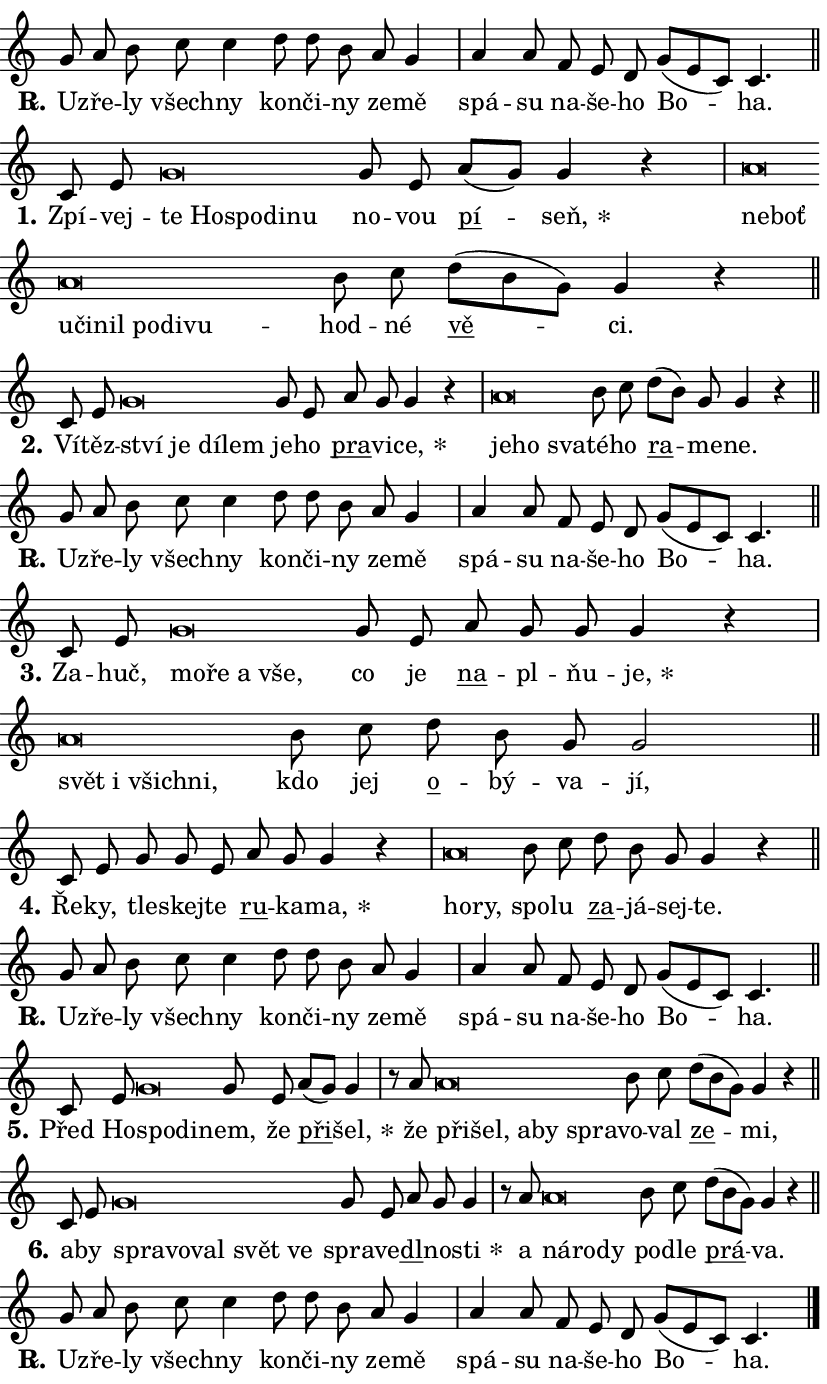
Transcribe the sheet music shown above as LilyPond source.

\version "2.24.0"
\header { tagline = "" }
\paper {
  indent = 0\cm
  top-margin = 0\cm
  right-margin = 0.13\cm % to fit lyric hyphens
  bottom-margin = 0\cm
  left-margin = 0\cm
  paper-width = 14\cm
  page-breaking = #ly:one-page-breaking
  system-system-spacing.basic-distance = #11
  score-system-spacing.basic-distance = #11
  ragged-last = ##f
}


%% Author: Thomas Morley
%% https://lists.gnu.org/archive/html/lilypond-user/2020-05/msg00002.html
#(define (line-position grob)
"Returns position of @var[grob} in current system:
   @code{'start}, if at first time-step
   @code{'end}, if at last time-step
   @code{'middle} otherwise
"
  (let* ((col (ly:item-get-column grob))
         (ln (ly:grob-object col 'left-neighbor))
         (rn (ly:grob-object col 'right-neighbor))
         (col-to-check-left (if (ly:grob? ln) ln col))
         (col-to-check-right (if (ly:grob? rn) rn col))
         (break-dir-left
           (and
             (ly:grob-property col-to-check-left 'non-musical #f)
             (ly:item-break-dir col-to-check-left)))
         (break-dir-right
           (and
             (ly:grob-property col-to-check-right 'non-musical #f)
             (ly:item-break-dir col-to-check-right))))
        (cond ((eqv? 1 break-dir-left) 'start)
              ((eqv? -1 break-dir-right) 'end)
              (else 'middle))))

#(define (tranparent-at-line-position vctor)
  (lambda (grob)
  "Relying on @code{line-position} select the relevant enry from @var{vctor}.
Used to determine transparency,"
    (case (line-position grob)
      ((end) (not (vector-ref vctor 0)))
      ((middle) (not (vector-ref vctor 1)))
      ((start) (not (vector-ref vctor 2))))))

noteHeadBreakVisibility =
#(define-music-function (break-visibility)(vector?)
"Makes @code{NoteHead}s transparent relying on @var{break-visibility}"
#{
  \override NoteHead.transparent =
    #(tranparent-at-line-position break-visibility)
#})

#(define delete-ledgers-for-transparent-note-heads
  (lambda (grob)
    "Reads whether a @code{NoteHead} is transparent.
If so this @code{NoteHead} is removed from @code{'note-heads} from
@var{grob}, which is supposed to be @code{LedgerLineSpanner}.
As a result ledgers are not printed for this @code{NoteHead}"
    (let* ((nhds-array (ly:grob-object grob 'note-heads))
           (nhds-list
             (if (ly:grob-array? nhds-array)
                 (ly:grob-array->list nhds-array)
                 '()))
           ;; Relies on the transparent-property being done before
           ;; Staff.LedgerLineSpanner.after-line-breaking is executed.
           ;; This is fragile ...
           (to-keep
             (remove
               (lambda (nhd)
                 (ly:grob-property nhd 'transparent #f))
               nhds-list)))
      ;; TODO find a better method to iterate over grob-arrays, similiar
      ;; to filter/remove etc for lists
      ;; For now rebuilt from scratch
      (set! (ly:grob-object grob 'note-heads)  '())
      (for-each
        (lambda (nhd)
          (ly:pointer-group-interface::add-grob grob 'note-heads nhd))
        to-keep))))

squashNotes = {
  \override NoteHead.X-extent = #'(-0.2 . 0.2)
  \override NoteHead.Y-extent = #'(-0.75 . 0)
  \override NoteHead.stencil =
    #(lambda (grob)
       (let ((pos (ly:grob-property grob 'staff-position)))
         (begin
           (if (< pos -7) (display "ERROR: Lower brevis then expected\n") (display ""))
           (if (<= pos -6) ly:text-interface::print ly:note-head::print))))
}
unSquashNotes = {
  \revert NoteHead.X-extent
  \revert NoteHead.Y-extent
  \revert NoteHead.stencil
}

hideNotes = \noteHeadBreakVisibility #begin-of-line-visible
unHideNotes = \noteHeadBreakVisibility #all-visible

% work-around for resetting accidentals
% https://lilypond.org/doc/v2.23/Documentation/notation/displaying-rhythms#unmetered-music
cadenzaMeasure = {
  \cadenzaOff
  \partial 1024 s1024
  \cadenzaOn
}

#(define-markup-command (accent layout props text) (markup?)
  "Underline accented syllable"
  (interpret-markup layout props
    #{\markup \override #'(offset . 4.3) \underline { #text }#}))

responsum = \markup \concat {
  "R" \hspace #-1.05 \path #0.1 #'((moveto 0 0.07) (lineto 0.9 0.8)) \hspace #0.05 "."
}

spaceSize = #0.6828661417322834 % exact space size for TeX Gyre Schola

\layout {
  \context {
    \Staff
    \remove "Time_signature_engraver"
    \override LedgerLineSpanner.after-line-breaking = #delete-ledgers-for-transparent-note-heads
  }
  \context {
    \Lyrics {
      \override LyricSpace.minimum-distance = \spaceSize
      \override LyricText.font-name = #"TeX Gyre Schola"
      \override LyricText.font-size = 1
      \override StanzaNumber.font-name = #"TeX Gyre Schola Bold"
      \override StanzaNumber.font-size = 1
    }
  }
  \context {
    \Score 
    \override NoteHead.text =
      #(lambda (grob) 
        (let ((pos (ly:grob-property grob 'staff-position)))
          #{\markup {
            \combine
              \halign #-0.55 \raise #(if (= pos -6) 0 0.5) \override #'(thickness . 2) \draw-line #'(3.2 . 0)
              \musicglyph "noteheads.sM1"
          }#}))
  }
}

% magnetic-lyrics.ily
%
%   written by
%     Jean Abou Samra <jean@abou-samra.fr>
%     Werner Lemberg <wl@gnu.org>
%
%   adapted by
%     Jiri Hon <jiri.hon@gmail.com>
%
% Version 2022-Apr-15

% https://www.mail-archive.com/lilypond-user@gnu.org/msg149350.html

#(define (Left_hyphen_pointer_engraver context)
   "Collect syllable-hyphen-syllable occurrences in lyrics and store
them in properties.  This engraver only looks to the left.  For
example, if the lyrics input is @code{foo -- bar}, it does the
following.

@itemize @bullet
@item
Set the @code{text} property of the @code{LyricHyphen} grob between
@q{foo} and @q{bar} to @code{foo}.

@item
Set the @code{left-hyphen} property of the @code{LyricText} grob with
text @q{foo} to the @code{LyricHyphen} grob between @q{foo} and
@q{bar}.
@end itemize

Use this auxiliary engraver in combination with the
@code{lyric-@/text::@/apply-@/magnetic-@/offset!} hook."
   (let ((hyphen #f)
         (text #f))
     (make-engraver
      (acknowledgers
       ((lyric-syllable-interface engraver grob source-engraver)
        (set! text grob)))
      (end-acknowledgers
       ((lyric-hyphen-interface engraver grob source-engraver)
        ;(when (not (grob::has-interface grob 'lyric-space-interface))
          (set! hyphen grob)));)
      ((stop-translation-timestep engraver)
       (when (and text hyphen)
         (ly:grob-set-object! text 'left-hyphen hyphen))
       (set! text #f)
       (set! hyphen #f)))))

#(define (lyric-text::apply-magnetic-offset! grob)
   "If the space between two syllables is less than the value in
property @code{LyricText@/.details@/.squash-threshold}, move the right
syllable to the left so that it gets concatenated with the left
syllable.

Use this function as a hook for
@code{LyricText@/.after-@/line-@/breaking} if the
@code{Left_@/hyphen_@/pointer_@/engraver} is active."
   (let ((hyphen (ly:grob-object grob 'left-hyphen #f)))
     (when hyphen
       (let ((left-text (ly:spanner-bound hyphen LEFT)))
         (when (grob::has-interface left-text 'lyric-syllable-interface)
           (let* ((common (ly:grob-common-refpoint grob left-text X))
                  (this-x-ext (ly:grob-extent grob common X))
                  (left-x-ext
                   (begin
                     ;; Trigger magnetism for left-text.
                     (ly:grob-property left-text 'after-line-breaking)
                     (ly:grob-extent left-text common X)))
                  ;; `delta` is the gap width between two syllables.
                  (delta (- (interval-start this-x-ext)
                            (interval-end left-x-ext)))
                  (details (ly:grob-property grob 'details))
                  (threshold (assoc-get 'squash-threshold details 0.2)))
             (when (< delta threshold)
               (let* (;; We have to manipulate the input text so that
                      ;; ligatures crossing syllable boundaries are not
                      ;; disabled.  For languages based on the Latin
                      ;; script this is essentially a beautification.
                      ;; However, for non-Western scripts it can be a
                      ;; necessity.
                      (lt (ly:grob-property left-text 'text))
                      (rt (ly:grob-property grob 'text))
                      (is-space (grob::has-interface hyphen 'lyric-space-interface))
                      (space (if is-space " " ""))
                      (extra-delta (if is-space spaceSize 0))
                      ;; Append new syllable.
                      (ltrt-space (if (and (string? lt) (string? rt))
                                (string-append lt space rt)
                                (make-concat-markup (list lt space rt))))
                      ;; Right-align `ltrt` to the right side.
                      (ltrt-space-markup (grob-interpret-markup
                               grob
                               (make-translate-markup
                                (cons (interval-length this-x-ext) 0)
                                (make-right-align-markup ltrt-space)))))
                 (begin
                   ;; Don't print `left-text`.
                   (ly:grob-set-property! left-text 'stencil #f)
                   ;; Set text and stencil (which holds all collected
                   ;; syllables so far) and shift it to the left.
                   (ly:grob-set-property! grob 'text ltrt-space)
                   (ly:grob-set-property! grob 'stencil ltrt-space-markup)
                   (ly:grob-translate-axis! grob (- (- delta extra-delta)) X))))))))))


#(define (lyric-hyphen::displace-bounds-first grob)
   ;; Make very sure this callback isn't triggered too early.
   (let ((left (ly:spanner-bound grob LEFT))
         (right (ly:spanner-bound grob RIGHT)))
     (ly:grob-property left 'after-line-breaking)
     (ly:grob-property right 'after-line-breaking)
     (ly:lyric-hyphen::print grob)))

squashThreshold = #0.4

\layout {
  \context {
    \Lyrics
    \consists #Left_hyphen_pointer_engraver
    \override LyricText.after-line-breaking =
      #lyric-text::apply-magnetic-offset!
    \override LyricHyphen.stencil = #lyric-hyphen::displace-bounds-first
    \override LyricText.details.squash-threshold = \squashThreshold
    \override LyricHyphen.minimum-distance = 0
    \override LyricHyphen.minimum-length = \squashThreshold
  }
}

squashText = \override LyricText.details.squash-threshold = 9999
unSquashText = \override LyricText.details.squash-threshold = \squashThreshold

leftText = \override LyricText.self-alignment-X = #LEFT
unLeftText = \revert LyricText.self-alignment-X

starOffset = #(lambda (grob) 
                (let ((x_offset (ly:self-alignment-interface::aligned-on-x-parent grob)))
                  (if (= x_offset 0) 0 (+ x_offset 1.2))))

star = #(define-music-function (syllable)(string?)
"Append star separator at the end of a syllable"
#{
  \once \override LyricText.X-offset = #starOffset
  \lyricmode { \markup {
    #syllable
    \override #'((font-name . "TeX Gyre Schola Bold")) \hspace #0.2 \lower #0.65 \larger "*"
  } }
#})

starAccent = #(define-music-function (syllable)(string?)
"Append star separator at the end of a syllable and make accent"
#{
  \once \override LyricText.X-offset = #starOffset
  \lyricmode { \markup {
    \accent #syllable
    \override #'((font-name . "TeX Gyre Schola Bold")) \hspace #0.2 \lower #0.65 \larger "*"
  } }
#})

breath = #(define-music-function (syllable)(string?)
"Append breathing indicator at the end of a syllable"
#{
  \lyricmode { \markup { #syllable "+" } }
#})

optionalBreath = #(define-music-function (syllable)(string?)
"Append optional breathing indicator at the end of a syllable"
#{
  \lyricmode { \markup { #syllable "(+)" } }
#})


\score {
    <<
        \new Voice = "melody" { \cadenzaOn \key c \major \relative { g'8 a b c c4 \bar "" d8 d b \bar "" a g4 \cadenzaMeasure \bar "|" a a8 \bar "" f e d \bar "" g[( e c)] c4. \cadenzaMeasure \bar "||" \break } }
        \new Lyrics \lyricsto "melody" { \lyricmode { \set stanza = \responsum
U -- zře -- ly všech -- ny kon -- či -- ny ze -- mě spá -- su na -- še -- ho Bo -- ha. } }
    >>
    \layout {}
}

\score {
    <<
        \new Voice = "melody" { \cadenzaOn \key c \major \relative { c'8 e \bar "" \squashNotes g\breve*1/16 \hideNotes \breve*1/16 \bar "" \breve*1/16 \bar "" \breve*1/16 \breve*1/16 \bar "" \unHideNotes \unSquashNotes g8 e \bar "" a[(g)] g4 r \cadenzaMeasure \bar "|" \squashNotes a\breve*1/16 \hideNotes \breve*1/16 \bar "" \breve*1/16 \bar "" \breve*1/16 \bar "" \breve*1/16 \bar "" \breve*1/16 \bar "" \breve*1/16 \breve*1/16 \bar "" \unHideNotes \unSquashNotes b8 c \bar "" d[( b g)] g4 r \cadenzaMeasure \bar "||" \break } }
        \new Lyrics \lyricsto "melody" { \lyricmode { \set stanza = "1."
Zpí -- vej -- \leftText te \squashText Ho -- spo -- di -- nu \unLeftText \unSquashText no -- vou \markup \accent pí -- \star seň, \leftText ne -- \squashText boť u -- či -- nil po -- di -- vu -- \unLeftText \unSquashText hod -- né \markup \accent vě -- ci. } }
    >>
    \layout {}
}

\score {
    <<
        \new Voice = "melody" { \cadenzaOn \key c \major \relative { c'8 e \bar "" \squashNotes g\breve*1/16 \hideNotes \breve*1/16 \bar "" \breve*1/16 \breve*1/16 \bar "" \unHideNotes \unSquashNotes g8 e \bar "" a g g4 r \cadenzaMeasure \bar "|" \squashNotes a\breve*1/16 \hideNotes \breve*1/16 \breve*1/16 \bar "" \unHideNotes \unSquashNotes b8 c \bar "" d[( b)] g g4 r \cadenzaMeasure \bar "||" \break } }
        \new Lyrics \lyricsto "melody" { \lyricmode { \set stanza = "2."
Ví -- těz -- \leftText ství \squashText je dí -- lem \unLeftText \unSquashText je -- ho \markup \accent pra -- vi -- \star ce, \leftText je -- \squashText ho sva -- \unLeftText \unSquashText té -- ho \markup \accent ra -- me -- ne. } }
    >>
    \layout {}
}

\score {
    <<
        \new Voice = "melody" { \cadenzaOn \key c \major \relative { g'8 a b c c4 \bar "" d8 d b \bar "" a g4 \cadenzaMeasure \bar "|" a a8 \bar "" f e d \bar "" g[( e c)] c4. \cadenzaMeasure \bar "||" \break } }
        \new Lyrics \lyricsto "melody" { \lyricmode { \set stanza = \responsum
U -- zře -- ly všech -- ny kon -- či -- ny ze -- mě spá -- su na -- še -- ho Bo -- ha. } }
    >>
    \layout {}
}

\score {
    <<
        \new Voice = "melody" { \cadenzaOn \key c \major \relative { c'8 e \bar "" \squashNotes g\breve*1/16 \hideNotes \breve*1/16 \bar "" \breve*1/16 \breve*1/16 \bar "" \unHideNotes \unSquashNotes g8 e \bar "" a g g g4 r \cadenzaMeasure \bar "|" \squashNotes a\breve*1/16 \hideNotes \breve*1/16 \bar "" \breve*1/16 \breve*1/16 \bar "" \unHideNotes \unSquashNotes b8 c \bar "" d b g g2 \cadenzaMeasure \bar "||" \break } }
        \new Lyrics \lyricsto "melody" { \lyricmode { \set stanza = "3."
Za -- huč, \leftText mo -- \squashText ře a vše, \unLeftText \unSquashText co je \markup \accent na -- pl -- ňu -- \star je, \leftText svět \squashText i všich -- ni, \unLeftText \unSquashText kdo jej \markup \accent o -- bý -- va -- jí, } }
    >>
    \layout {}
}

\score {
    <<
        \new Voice = "melody" { \cadenzaOn \key c \major \relative { c'8 e g g8 e \bar "" a g g4 r \cadenzaMeasure \bar "|" \squashNotes a\breve*1/16 \hideNotes \breve*1/16 \bar "" \unHideNotes \unSquashNotes b8 c \bar "" d b g g4 r \cadenzaMeasure \bar "||" \break } }
        \new Lyrics \lyricsto "melody" { \lyricmode { \set stanza = "4."
Ře -- ky, tle -- skej -- te \markup \accent ru -- ka -- \star ma, \leftText ho -- \squashText ry, \unLeftText \unSquashText spo -- lu \markup \accent za -- já -- sej -- te. } }
    >>
    \layout {}
}

\score {
    <<
        \new Voice = "melody" { \cadenzaOn \key c \major \relative { g'8 a b c c4 \bar "" d8 d b \bar "" a g4 \cadenzaMeasure \bar "|" a a8 \bar "" f e d \bar "" g[( e c)] c4. \cadenzaMeasure \bar "||" \break } }
        \new Lyrics \lyricsto "melody" { \lyricmode { \set stanza = \responsum
U -- zře -- ly všech -- ny kon -- či -- ny ze -- mě spá -- su na -- še -- ho Bo -- ha. } }
    >>
    \layout {}
}

\score {
    <<
        \new Voice = "melody" { \cadenzaOn \key c \major \relative { c'8 e \bar "" \squashNotes g\breve*1/16 \hideNotes \breve*1/16 \bar "" \unHideNotes \unSquashNotes g8 e \bar "" a[( g)] g4 \cadenzaMeasure \bar "|" r8 a \squashNotes a\breve*1/16 \hideNotes \breve*1/16 \bar "" \breve*1/16 \bar "" \breve*1/16 \breve*1/16 \bar "" \unHideNotes \unSquashNotes b8 c \bar "" d[( b g)] g4 r \cadenzaMeasure \bar "||" \break } }
        \new Lyrics \lyricsto "melody" { \lyricmode { \set stanza = "5."
Před Ho -- \leftText spo -- \squashText di -- \unLeftText \unSquashText nem, že \markup \accent při -- \star šel, že \leftText při -- \squashText šel, a -- by spra -- \unLeftText \unSquashText vo -- val \markup \accent ze -- mi, } }
    >>
    \layout {}
}

\score {
    <<
        \new Voice = "melody" { \cadenzaOn \key c \major \relative { c'8 e \bar "" \squashNotes g\breve*1/16 \hideNotes \breve*1/16 \bar "" \breve*1/16 \bar "" \breve*1/16 \breve*1/16 \bar "" \unHideNotes \unSquashNotes g8 e \bar "" a g g4 \cadenzaMeasure \bar "|" r8 a \squashNotes a\breve*1/16 \hideNotes \breve*1/16 \breve*1/16 \bar "" \unHideNotes \unSquashNotes b8 c \bar "" d[( b g)] g4 r \cadenzaMeasure \bar "||" \break } }
        \new Lyrics \lyricsto "melody" { \lyricmode { \set stanza = "6."
a -- by \leftText spra -- \squashText vo -- val svět ve \unLeftText \unSquashText spra -- ve -- \markup \accent dl -- no -- \star sti a \leftText ná -- \squashText ro -- dy \unLeftText \unSquashText po -- dle \markup \accent prá -- va. } }
    >>
    \layout {}
}

\score {
    <<
        \new Voice = "melody" { \cadenzaOn \key c \major \relative { g'8 a b c c4 \bar "" d8 d b \bar "" a g4 \cadenzaMeasure \bar "|" a a8 \bar "" f e d \bar "" g[( e c)] c4. \cadenzaMeasure \bar "||" \break } \bar "|." }
        \new Lyrics \lyricsto "melody" { \lyricmode { \set stanza = \responsum
U -- zře -- ly všech -- ny kon -- či -- ny ze -- mě spá -- su na -- še -- ho Bo -- ha. } }
    >>
    \layout {}
}
